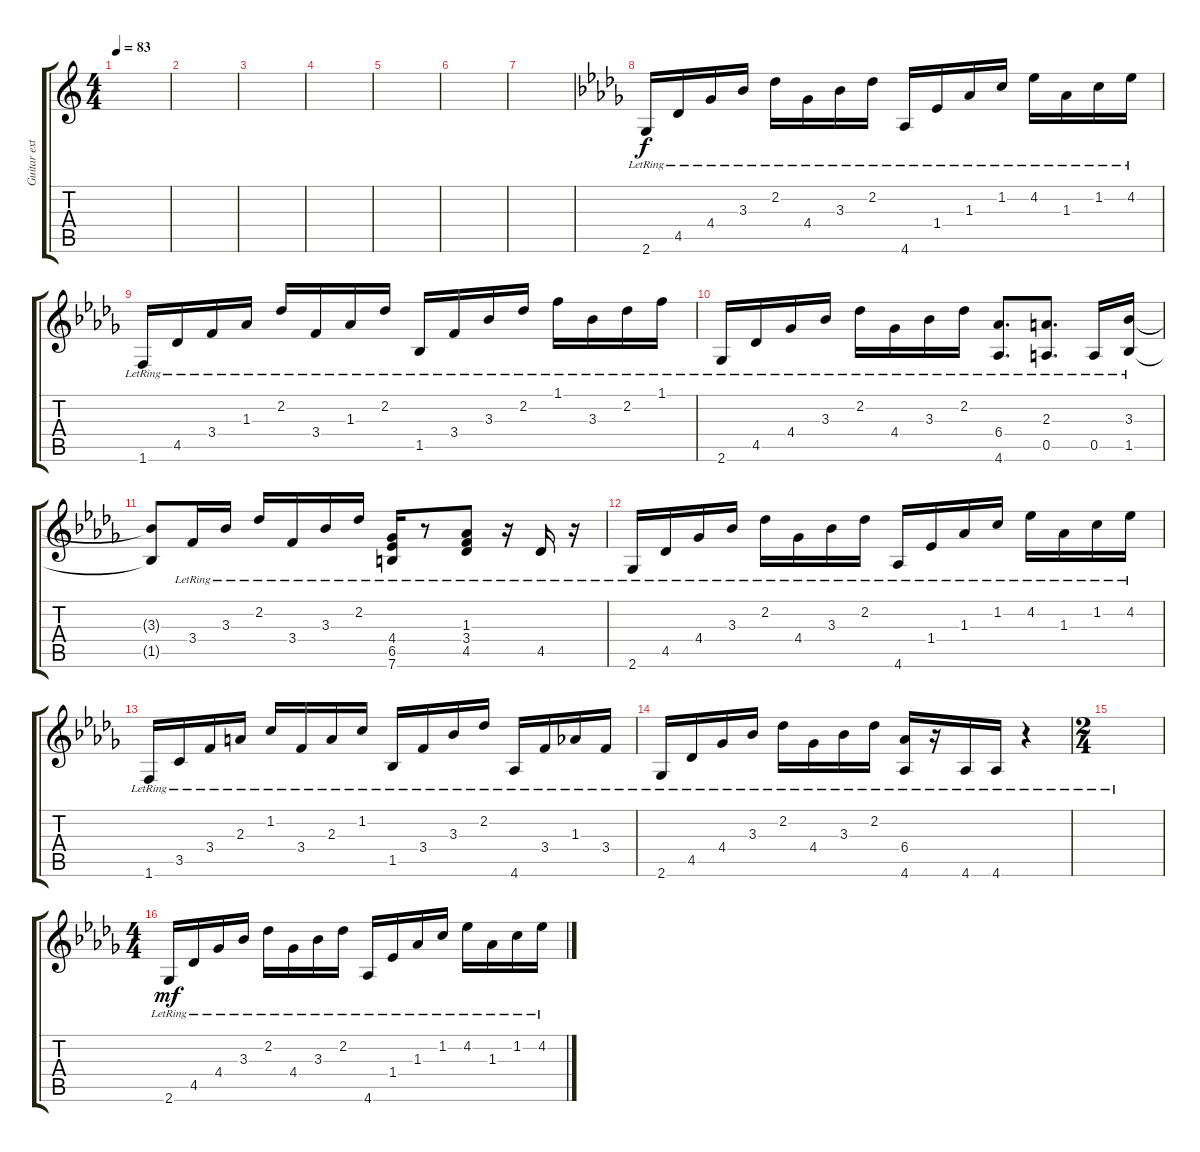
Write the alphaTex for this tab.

\track ("Guitar extra" "Guitar ext") {instrument distortionguitar}
\staff {score tabs}
\tuning (E4 B3 G3 D3 A2 E2) {hide}
\ts (4 4)
\tempo 83
\clef g2
\ks c
|
|
|
|
|
|
|
\ks db
2.6{lr}.16 4.5{lr}.16 4.4{lr}.16 3.3{lr}.16 2.2{lr}.16 4.4{lr}.16 3.3{lr}.16 2.2{lr}.16 4.6{lr}.16 1.4{lr}.16 1.3{lr}.16 1.2{lr}.16 4.2{lr}.16 1.3{lr}.16 1.2{lr}.16 4.2{lr}.16 |
1.6{lr}.16 4.5{lr}.16 3.4{lr}.16 1.3{lr}.16 2.2{lr}.16 3.4{lr}.16 1.3{lr}.16 2.2{lr}.16 1.5{lr}.16 3.4{lr}.16 3.3{lr}.16 2.2{lr}.16 1.1{lr}.16 3.3{lr}.16 2.2{lr}.16 1.1{lr}.16 |
2.6{lr}.16 4.5{lr}.16 4.4{lr}.16 3.3{lr}.16 2.2{lr}.16 4.4{lr}.16 3.3{lr}.16 2.2{lr}.16 (6.4{lr} 4.6{lr}).8{d} (2.3{lr} 0.5{lr}).8{d} 0.5{lr}.16 (3.3{lr} 1.5{lr}).16 |
(3.3{t} 1.5{t}).8 3.4{lr}.16 3.3{lr}.16 2.2{lr}.16 3.4{lr}.16 3.3{lr}.16 2.2{lr}.16 (4.4{lr} 6.5{lr} 7.6{lr}).16 r.8 (1.3{lr} 3.4{lr} 4.5{lr}).8 r.16 4.5{lr}.16 r.16 |
2.6{lr}.16 4.5{lr}.16 4.4{lr}.16 3.3{lr}.16 2.2{lr}.16 4.4{lr}.16 3.3{lr}.16 2.2{lr}.16 4.6{lr}.16 1.4{lr}.16 1.3{lr}.16 1.2{lr}.16 4.2{lr}.16 1.3{lr}.16 1.2{lr}.16 4.2{lr}.16 |
1.6{lr}.16 3.5{lr}.16 3.4{lr}.16 2.3{lr}.16 1.2{lr}.16 3.4{lr}.16 2.3{lr}.16 1.2{lr}.16 1.5{lr}.16 3.4{lr}.16 3.3{lr}.16 2.2{lr}.16 4.6{lr}.16 3.4{lr}.16 1.3{lr}.16 3.4{lr}.16 |
2.6{lr}.16 4.5{lr}.16 4.4{lr}.16 3.3{lr}.16 2.2{lr}.16 4.4{lr}.16 3.3{lr}.16 2.2{lr}.16 (6.4{lr} 4.6{lr}).16 r.16 4.6{lr}.16 4.6{lr}.16 r.4 |
\ts (2 4)
|
\ts (4 4)
2.6{lr}.16{dy mf} 4.5{lr}.16 4.4{lr}.16 3.3{lr}.16 2.2{lr}.16 4.4{lr}.16 3.3{lr}.16 2.2{lr}.16 4.6{lr}.16 1.4{lr}.16 1.3{lr}.16 1.2{lr}.16 4.2{lr}.16 1.3{lr}.16 1.2{lr}.16 4.2{lr}.16
